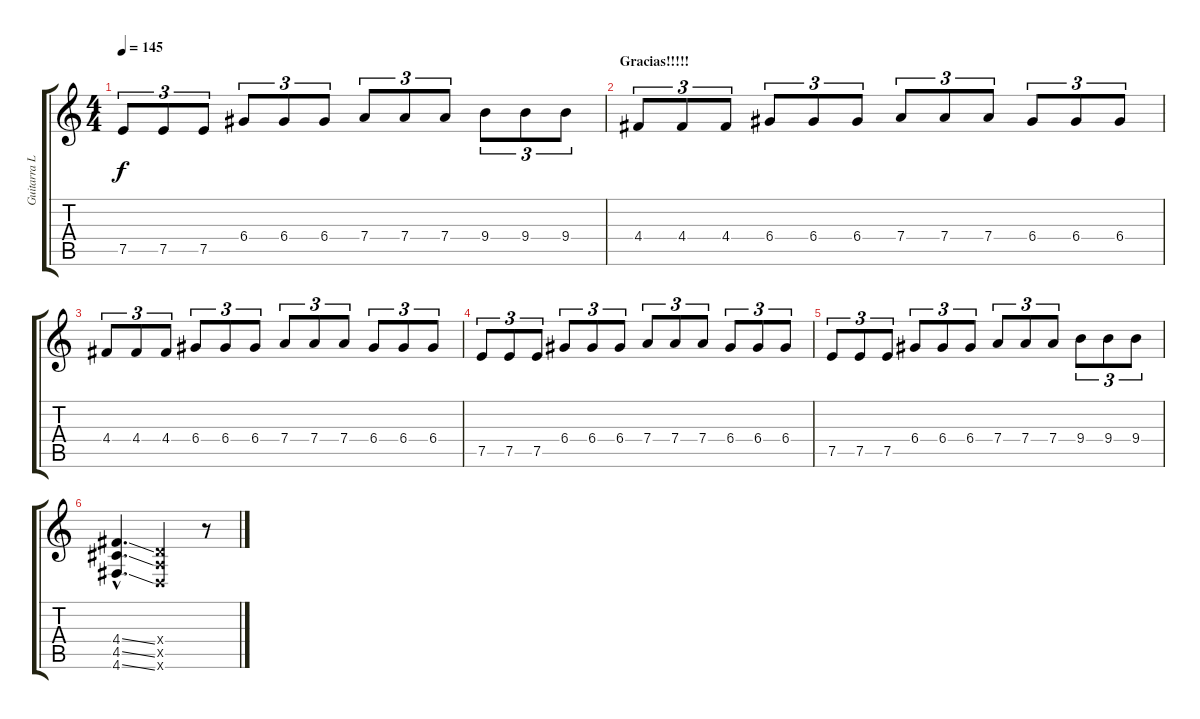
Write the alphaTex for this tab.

\track ("Guitarra Lider" "Guitarra L") {instrument overdrivenguitar}
\staff {score tabs}
\tuning (E4 B3 G3 D3 A2 D2) {hide}
\ts (4 4)
\tempo 145
\clef g2
\ks c
7.5.8{tu (3 2) dy f} 7.5.8{tu (3 2)} 7.5.8{tu (3 2)} 6.4.8{tu (3 2)} 6.4.8{tu (3 2)} 6.4.8{tu (3 2)} 7.4.8{tu (3 2)} 7.4.8{tu (3 2)} 7.4.8{tu (3 2)} 9.4.8{tu (3 2)} 9.4.8{tu (3 2)} 9.4.8{tu (3 2)} |
\section ("" "Gracias!!!!!")
4.4.8{tu (3 2)} 4.4.8{tu (3 2)} 4.4.8{tu (3 2)} 6.4.8{tu (3 2)} 6.4.8{tu (3 2)} 6.4.8{tu (3 2)} 7.4.8{tu (3 2)} 7.4.8{tu (3 2)} 7.4.8{tu (3 2)} 6.4.8{tu (3 2)} 6.4.8{tu (3 2)} 6.4.8{tu (3 2)} |
4.4.8{tu (3 2)} 4.4.8{tu (3 2)} 4.4.8{tu (3 2)} 6.4.8{tu (3 2)} 6.4.8{tu (3 2)} 6.4.8{tu (3 2)} 7.4.8{tu (3 2)} 7.4.8{tu (3 2)} 7.4.8{tu (3 2)} 6.4.8{tu (3 2)} 6.4.8{tu (3 2)} 6.4.8{tu (3 2)} |
7.5.8{tu (3 2)} 7.5.8{tu (3 2)} 7.5.8{tu (3 2)} 6.4.8{tu (3 2)} 6.4.8{tu (3 2)} 6.4.8{tu (3 2)} 7.4.8{tu (3 2)} 7.4.8{tu (3 2)} 7.4.8{tu (3 2)} 6.4.8{tu (3 2)} 6.4.8{tu (3 2)} 6.4.8{tu (3 2)} |
7.5.8{tu (3 2)} 7.5.8{tu (3 2)} 7.5.8{tu (3 2)} 6.4.8{tu (3 2)} 6.4.8{tu (3 2)} 6.4.8{tu (3 2)} 7.4.8{tu (3 2)} 7.4.8{tu (3 2)} 7.4.8{tu (3 2)} 9.4.8{tu (3 2)} 9.4.8{tu (3 2)} 9.4.8{tu (3 2)} |
(4.4{ss hac} 4.5{ss hac} 4.6{ss hac}).4{d} (0.4{x} 0.5{x} 0.6{x}).2 r.8
